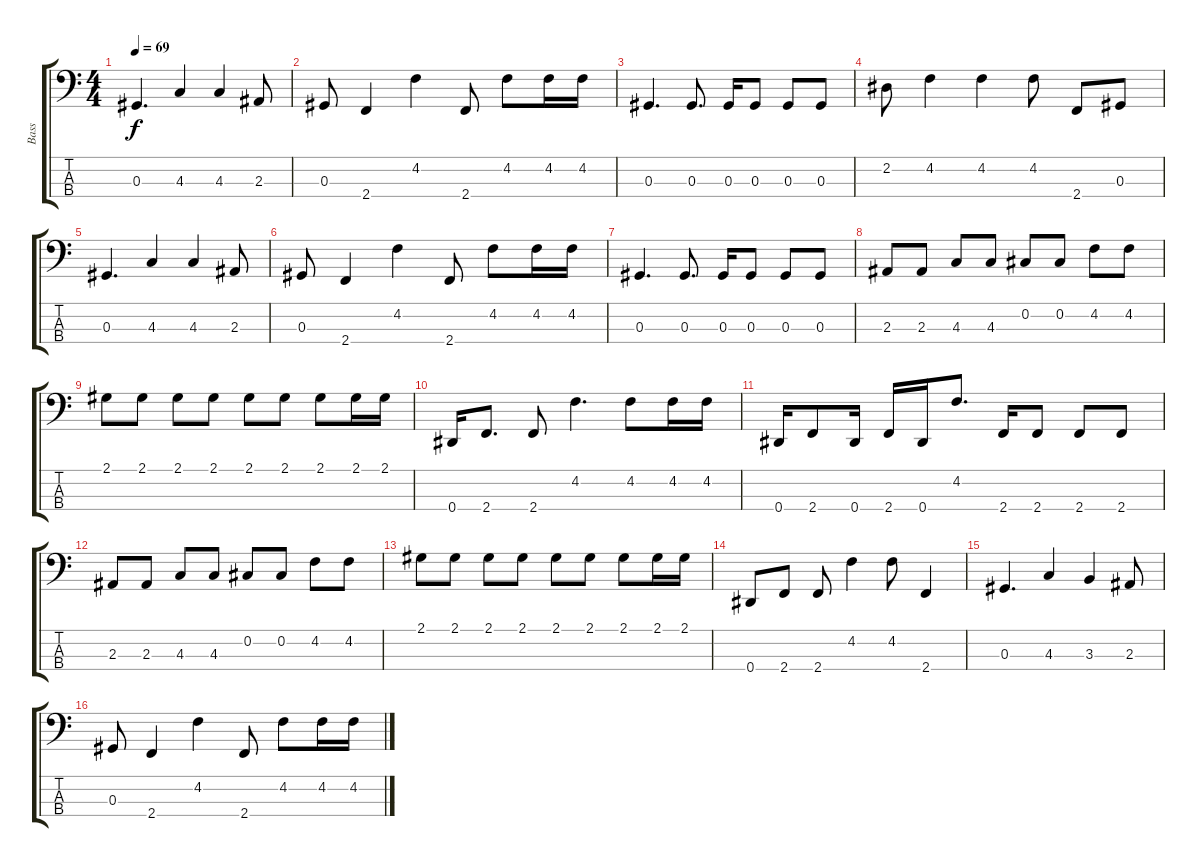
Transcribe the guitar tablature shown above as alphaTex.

\track ("Bass" "Bass") {instrument electricbasspick}
\staff {score tabs}
\tuning (Gb2 Db2 Ab1 Eb1) {hide}
\ts (4 4)
\tempo 69
\clef f4
\ks c
0.3.4{d dy f} 4.3.4 4.3.4 2.3.8 |
0.3.8 2.4.4 4.2.4 2.4.8 4.2.8 4.2.16 4.2.16 |
0.3.4{d} 0.3.8{d} 0.3.16 0.3.8 0.3.8 0.3.8 |
2.2.8 4.2.4 4.2.4 4.2.8 2.4.8 0.3.8 |
0.3.4{d} 4.3.4 4.3.4 2.3.8 |
0.3.8 2.4.4 4.2.4 2.4.8 4.2.8 4.2.16 4.2.16 |
0.3.4{d} 0.3.8{d} 0.3.16 0.3.8 0.3.8 0.3.8 |
2.3.8 2.3.8 4.3.8 4.3.8 0.2.8 0.2.8 4.2.8 4.2.8 |
2.1.8 2.1.8 2.1.8 2.1.8 2.1.8 2.1.8 2.1.8 2.1.16 2.1.16 |
0.4.16 2.4.8{d} 2.4.8 4.2.4{d} 4.2.8 4.2.16 4.2.16 |
0.4.16 2.4.8 0.4.16 2.4.16 0.4.16 4.2.8{d} 2.4.16 2.4.8 2.4.8 2.4.8 |
2.3.8 2.3.8 4.3.8 4.3.8 0.2.8 0.2.8 4.2.8 4.2.8 |
2.1.8 2.1.8 2.1.8 2.1.8 2.1.8 2.1.8 2.1.8 2.1.16 2.1.16 |
0.4.8 2.4.8 2.4.8 4.2.4 4.2.8 2.4.4 |
0.3.4{d} 4.3.4 3.3.4 2.3.8 |
0.3.8 2.4.4 4.2.4 2.4.8 4.2.8 4.2.16 4.2.16
